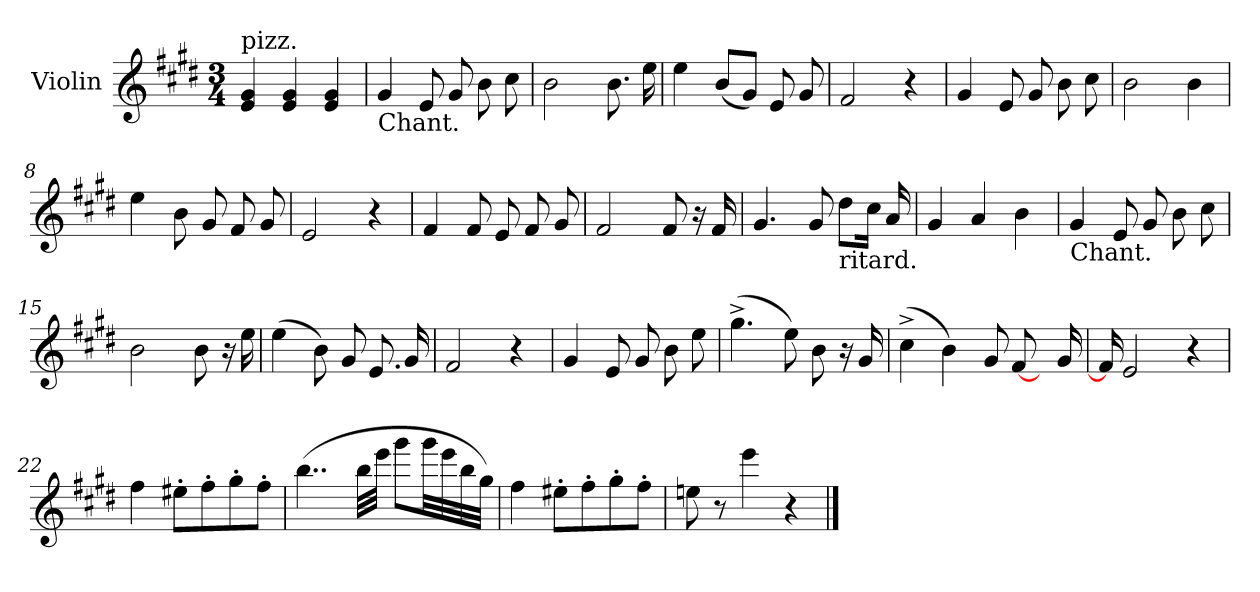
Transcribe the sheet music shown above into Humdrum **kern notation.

**kern	**dynam
*part1	*part1
*staff1	*staff1
*I"Violin	*
*I'Vln.	*
*clefG2	*
*k[f#c#g#d#]	*
*M3/4	*
=1	=1
!LO:TX:a:t=pizz.	!
!	!LO:DY:a
4e/ 4g#/	Andantino
4e/ 4g#/	.
4e/ 4g#/	.
=2	=2
!LO:TX:b:t=Chant.	!
4g#/	.
8e/	.
8g#/	.
8b\	.
8cc#\	.
=3	=3
2b\	.
8.b\	.
16ee\	.
=4	=4
4ee\	.
(<8bL	.
8g#J)	.
8e/	.
8g#/	.
=5	=5
2f#/	.
4r	.
=6	=6
4g#/	.
8e/	.
8g#/	.
8b\	.
8cc#\	.
!!LO:LB:g=z
=7	=7
2b\	.
4b\	.
=8	=8
4ee\	.
8b\	.
8g#/	.
8f#/	.
8g#/	.
=9	=9
2e/	.
4r	.
=10	=10
4f#/	.
8f#/	.
8e/	.
8f#/	.
8g#/	.
=11	=11
2f#/	.
8f#/	.
16r	.
16f#/	.
=12	=12
4.g#/	.
8g#/	.
!LO:TX:b:t=ritard.	!
8dd#L	.
16cc#Jk	.
16a/	.
!!LO:LB:g=z
=13	=13
4g#/	.
4a/	.
4b\	.
=14	=14
!LO:TX:b:t=Chant.	!
4g#/	.
8e/	.
8g#/	.
8b\	.
8cc#\	.
=15	=15
2b\	.
8b\	.
16r	.
16ee\	.
=16	=16
(>4ee\	.
8b\)	.
8g#/	.
8.e/	.
16g#/	.
=17	=17
2f#/	.
4r	.
=18	=18
4g#/	.
8e/	.
8g#/	.
8b\	.
8ee\	.
!!LO:LB:g=z
=19	=19
(>4.gg#^\	.
8ee\)	.
8b\	.
16r	.
16g#/	.
=20	=20
(>4cc#^\	.
4b\)	.
8g#/	.
[8f#/	.
16ryy	.
16g#/	.
=21	=21
16f#/]	.
2e/	.
4r	.
=22	=22
4ff#\	.
8ee#X'L	.
8ff#'	.
8gg#'	.
8ff#'J	.
=23	=23
(>4..bb\	.
32bbLLL	.
32eeeJJJ	.
8ggg#L	.
32ggg#LL	.
32eee	.
32bb	.
32gg#JJJ)	.
!!LO:LB:g=z
=24	=24
4ff#\	.
8ee#X'L	.
8ff#'	.
8gg#'	.
8ff#'J	.
=25	=25
8een\	.
8r	.
4eee\	.
4r	.
==	==
*-	*-
